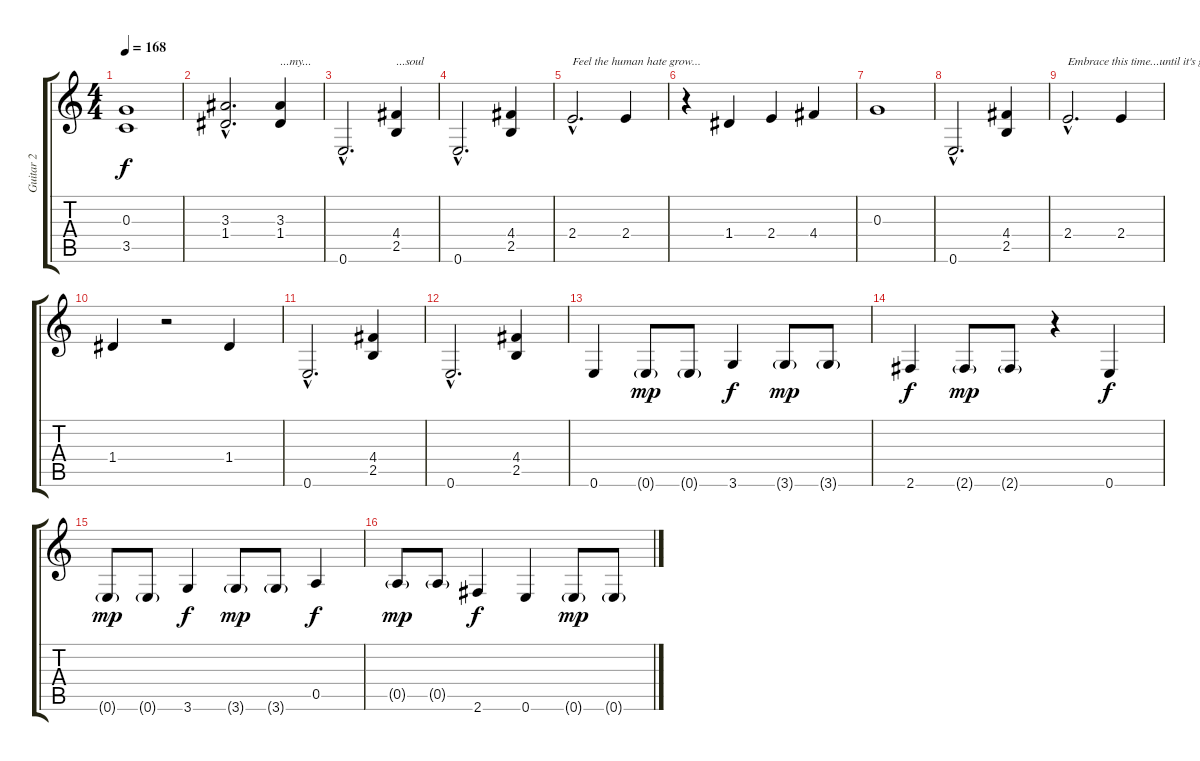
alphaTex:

\track ("Guitar 2" "Guitar 2") {instrument distortionguitar}
\staff {score tabs}
\tuning (E4 B3 G3 D3 A2 E2) {hide}
\ts (4 4)
\tempo 168
\clef g2
\ks c
(0.3 3.5).1{dy f} |
(3.3{hac} 1.4{hac}).2{d} (3.3 1.4).4{txt "...my..."} |
0.6{hac}.2{d} (4.4 2.5).4{txt "...soul"} |
0.6{hac}.2{d} (4.4 2.5).4 |
2.4{hac}.2{d txt "Feel the human hate grow..."} 2.4.4 |
r.4 1.4.4 2.4.4 4.4.4 |
0.3.1 |
0.6{hac}.2{d} (4.4 2.5).4 |
2.4{hac}.2{d txt "Embrace this time...until it's gone."} 2.4.4 |
1.4.4 r.2 1.4.4 |
0.6{hac}.2{d} (4.4 2.5).4 |
0.6{hac}.2{d} (4.4 2.5).4 |
0.6.4 0.6{g}.8{dy mp} 0.6{g}.8 3.6.4{dy f} 3.6{g}.8{dy mp} 3.6{g}.8 |
2.6.4{dy f} 2.6{g}.8{dy mp} 2.6{g}.8 r.4 0.6.4{dy f} |
0.6{g}.8{dy mp} 0.6{g}.8 3.6.4{dy f} 3.6{g}.8{dy mp} 3.6{g}.8 0.5.4{dy f} |
0.5{g}.8{dy mp} 0.5{g}.8 2.6.4{dy f} 0.6.4 0.6{g}.8{dy mp} 0.6{g}.8
